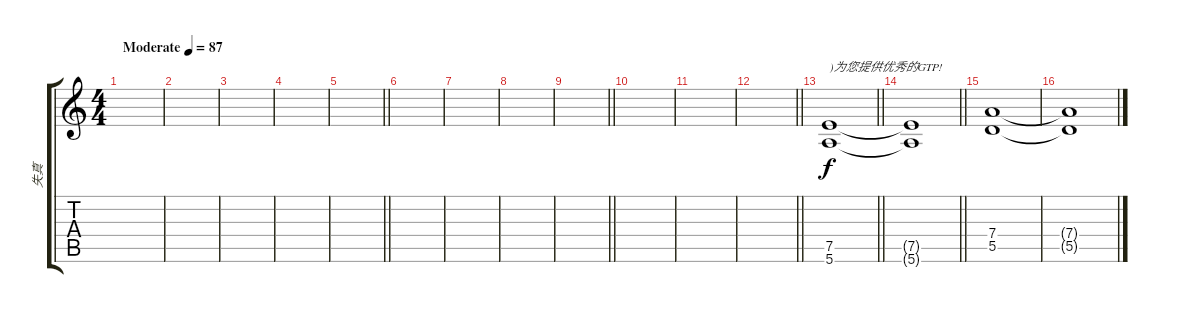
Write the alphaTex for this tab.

\track ("失真" "失真") {instrument distortionguitar}
\staff {score tabs}
\tuning (E4 B3 G3 D3 A2 E2) {hide}
\ts (4 4)
\tempo (87 "Moderate")
\clef g2
\ks c
|
|
|
|
\barLineRight lightlight
|
\section ("" "")
|
|
|
\barLineRight lightlight
|
|
|
\barLineRight lightlight
|
\section ("" "")
\barLineRight lightlight
(7.5 5.6).1{txt ")为您提供优秀的GTP!"} |
\barLineRight lightlight
(7.5{t} 5.6{t}).1 |
\section ("" "")
(7.4 5.5).1 |
(7.4{t} 5.5{t}).1
